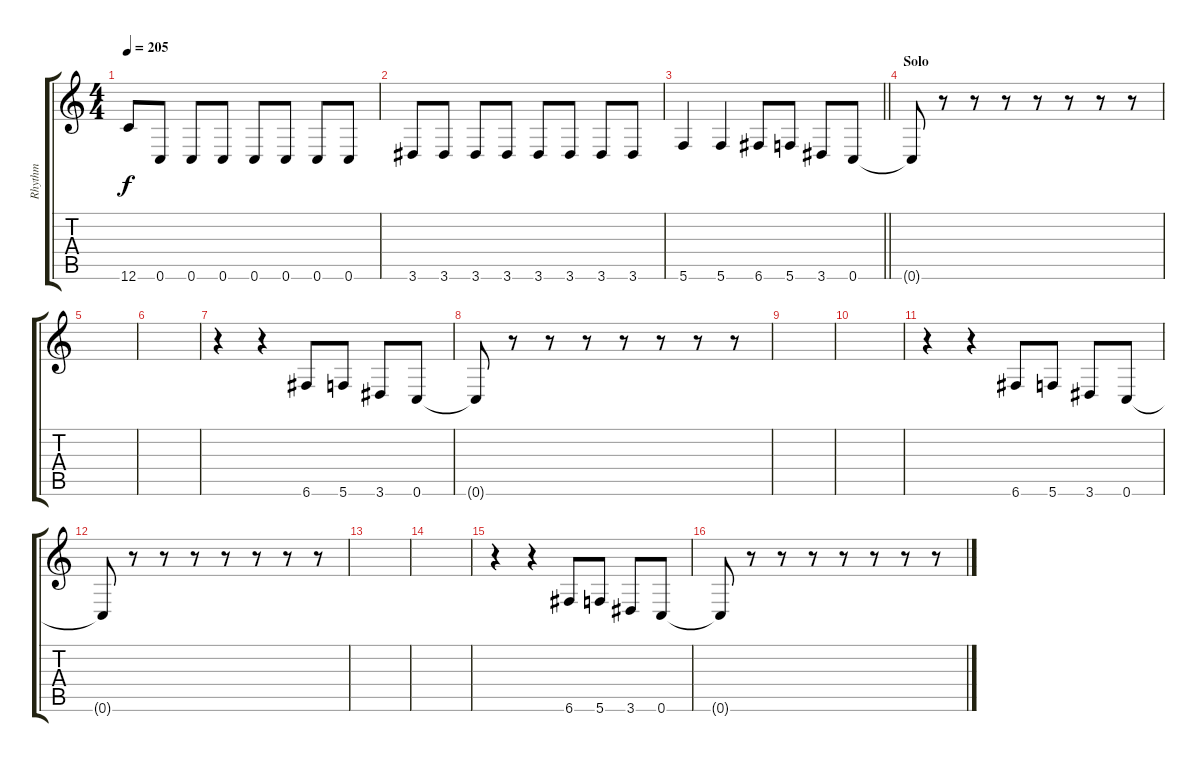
\track ("Rhythm" "Rhythm") {instrument overdrivenguitar}
\staff {score tabs}
\tuning (D4 A3 F3 C3 G2 C2) {hide}
\ts (4 4)
\tempo 205
\clef g2
\ks c
12.6.8{dy f} 0.6.8 0.6.8 0.6.8 0.6.8 0.6.8 0.6.8 0.6.8 |
3.6.8 3.6.8 3.6.8 3.6.8 3.6.8 3.6.8 3.6.8 3.6.8 |
\barLineRight lightlight
5.6.4 5.6.4 6.6.8 5.6.8 3.6.8 0.6.8 |
\section ("" "Solo")
0.6{t}.8 r.8 r.8 r.8 r.8 r.8 r.8 r.8 |
|
|
r.4 r.4 6.6.8 5.6.8 3.6.8 0.6.8 |
0.6{t}.8 r.8 r.8 r.8 r.8 r.8 r.8 r.8 |
|
|
r.4 r.4 6.6.8 5.6.8 3.6.8 0.6.8 |
0.6{t}.8 r.8 r.8 r.8 r.8 r.8 r.8 r.8 |
|
|
r.4 r.4 6.6.8 5.6.8 3.6.8 0.6.8 |
0.6{t}.8 r.8 r.8 r.8 r.8 r.8 r.8 r.8
